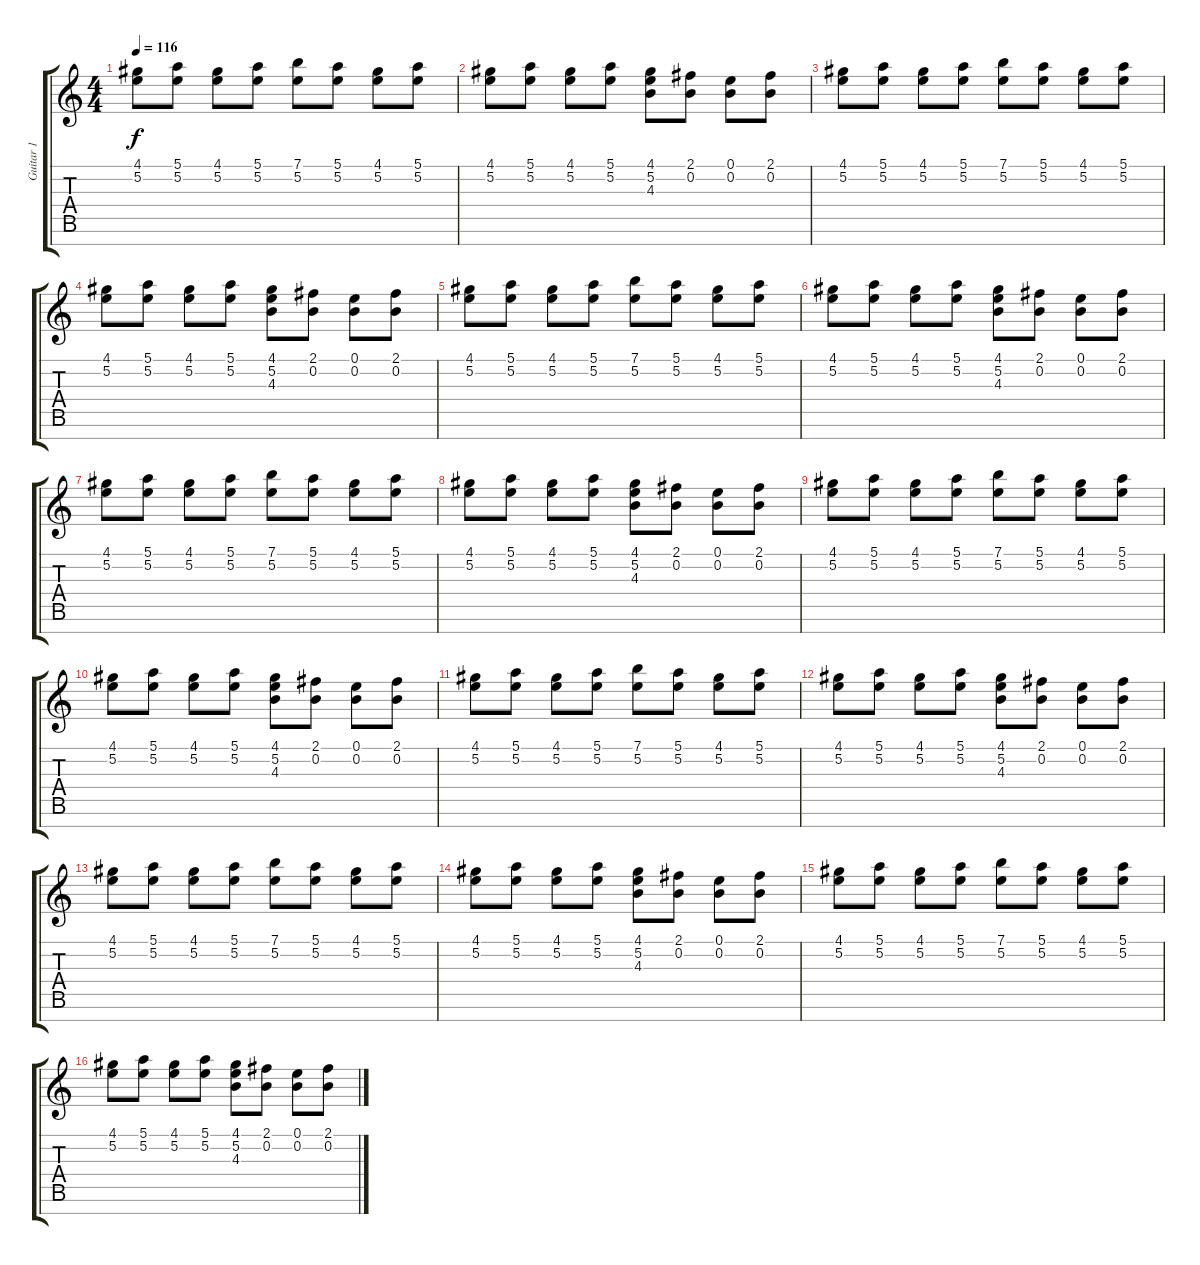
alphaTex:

\track ("Guitar 1" "Guitar 1") {instrument electricguitarclean}
\staff {score tabs}
\tuning (E4 B3 G3 D3 A2 E2 B1) {hide}
\ts (4 4)
\tempo 116
\clef g2
\ks c
(4.1 5.2).8{dy f volume 10} (5.1 5.2).8 (4.1 5.2).8 (5.1 5.2).8 (7.1 5.2).8 (5.1 5.2).8 (4.1 5.2).8 (5.1 5.2).8 |
(4.1 5.2).8 (5.1 5.2).8 (4.1 5.2).8 (5.1 5.2).8 (4.1 5.2 4.3).8 (2.1 0.2).8 (0.1 0.2).8 (2.1 0.2).8 |
(4.1 5.2).8 (5.1 5.2).8 (4.1 5.2).8 (5.1 5.2).8 (7.1 5.2).8 (5.1 5.2).8 (4.1 5.2).8 (5.1 5.2).8 |
(4.1 5.2).8 (5.1 5.2).8 (4.1 5.2).8 (5.1 5.2).8 (4.1 5.2 4.3).8 (2.1 0.2).8 (0.1 0.2).8 (2.1 0.2).8 |
(4.1 5.2).8 (5.1 5.2).8 (4.1 5.2).8 (5.1 5.2).8 (7.1 5.2).8 (5.1 5.2).8 (4.1 5.2).8 (5.1 5.2).8 |
(4.1 5.2).8 (5.1 5.2).8 (4.1 5.2).8 (5.1 5.2).8 (4.1 5.2 4.3).8 (2.1 0.2).8 (0.1 0.2).8 (2.1 0.2).8 |
(4.1 5.2).8 (5.1 5.2).8 (4.1 5.2).8 (5.1 5.2).8 (7.1 5.2).8 (5.1 5.2).8 (4.1 5.2).8 (5.1 5.2).8 |
(4.1 5.2).8 (5.1 5.2).8 (4.1 5.2).8 (5.1 5.2).8 (4.1 5.2 4.3).8 (2.1 0.2).8 (0.1 0.2).8 (2.1 0.2).8 |
(4.1 5.2).8 (5.1 5.2).8 (4.1 5.2).8 (5.1 5.2).8 (7.1 5.2).8 (5.1 5.2).8 (4.1 5.2).8 (5.1 5.2).8 |
(4.1 5.2).8 (5.1 5.2).8 (4.1 5.2).8 (5.1 5.2).8 (4.1 5.2 4.3).8 (2.1 0.2).8 (0.1 0.2).8 (2.1 0.2).8 |
(4.1 5.2).8 (5.1 5.2).8 (4.1 5.2).8 (5.1 5.2).8 (7.1 5.2).8 (5.1 5.2).8 (4.1 5.2).8 (5.1 5.2).8 |
(4.1 5.2).8 (5.1 5.2).8 (4.1 5.2).8 (5.1 5.2).8 (4.1 5.2 4.3).8 (2.1 0.2).8 (0.1 0.2).8 (2.1 0.2).8 |
(4.1 5.2).8 (5.1 5.2).8 (4.1 5.2).8 (5.1 5.2).8 (7.1 5.2).8 (5.1 5.2).8 (4.1 5.2).8 (5.1 5.2).8 |
(4.1 5.2).8 (5.1 5.2).8 (4.1 5.2).8 (5.1 5.2).8 (4.1 5.2 4.3).8 (2.1 0.2).8 (0.1 0.2).8 (2.1 0.2).8 |
(4.1 5.2).8 (5.1 5.2).8 (4.1 5.2).8 (5.1 5.2).8 (7.1 5.2).8 (5.1 5.2).8 (4.1 5.2).8 (5.1 5.2).8 |
(4.1 5.2).8 (5.1 5.2).8 (4.1 5.2).8 (5.1 5.2).8 (4.1 5.2 4.3).8 (2.1 0.2).8 (0.1 0.2).8 (2.1 0.2).8
